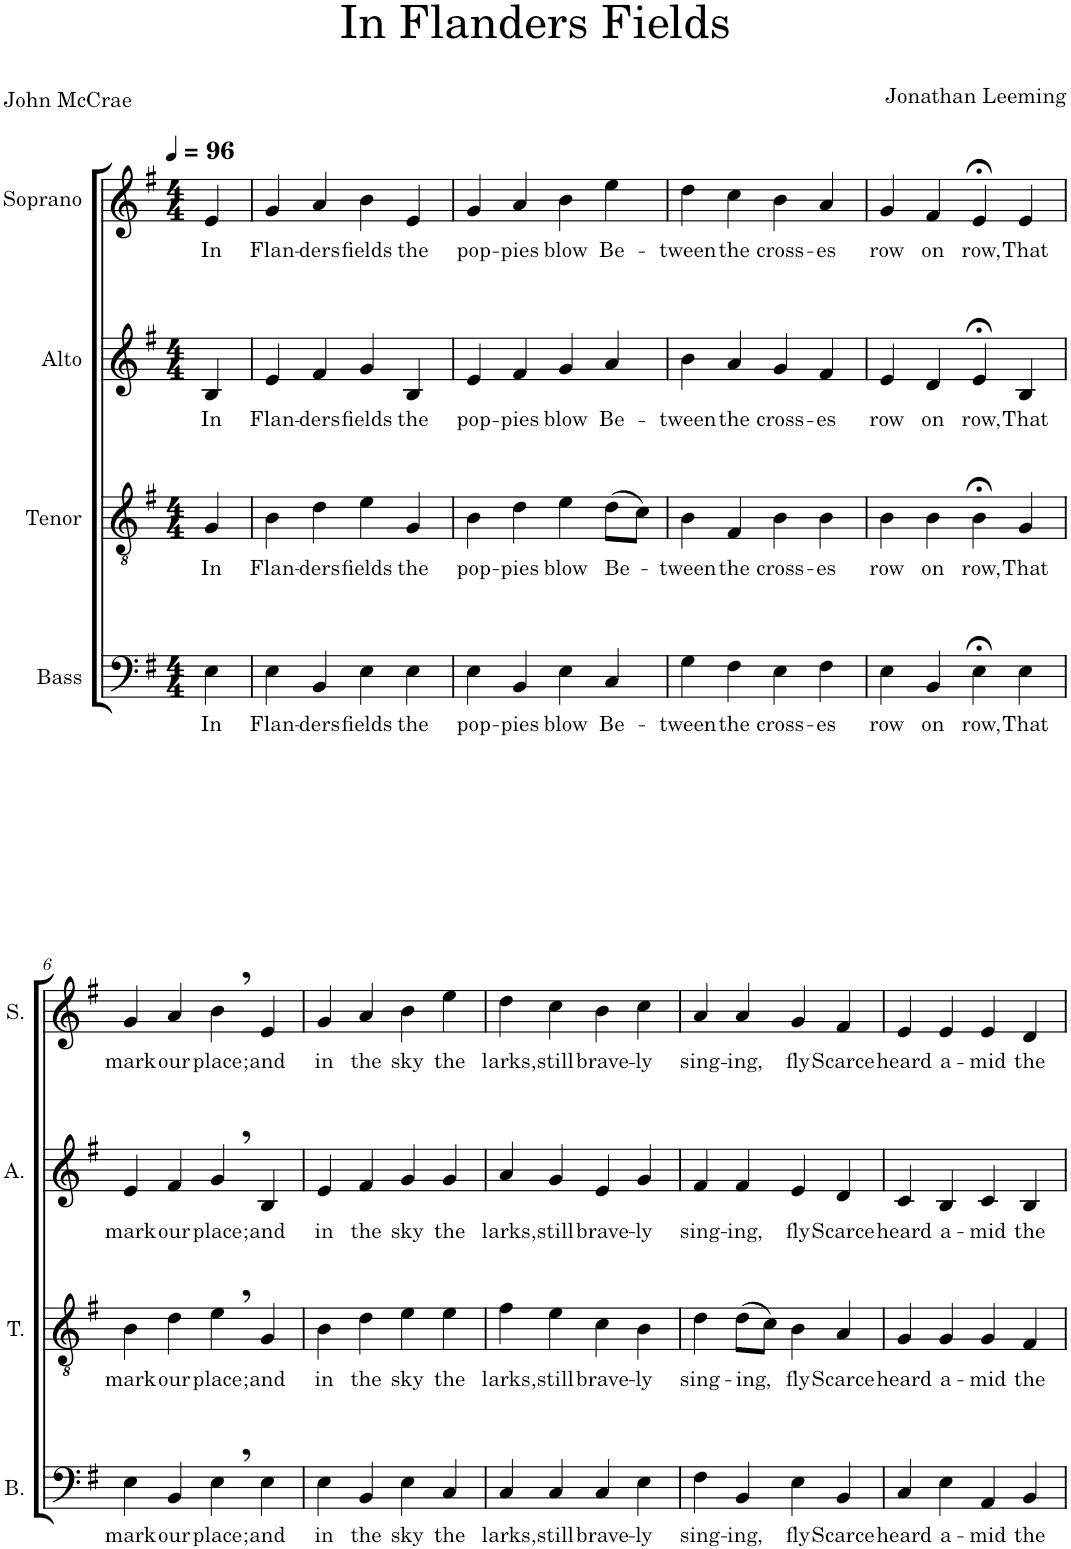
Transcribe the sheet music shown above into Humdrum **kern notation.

**kern	**text	**kern	**text	**kern	**text	**kern	**text
*part4	*part4	*part3	*part3	*part2	*part2	*part1	*part1
*staff4	*staff4	*staff3	*staff3	*staff2	*staff2	*staff1	*staff1
*I"Bass	*	*I"Tenor	*	*I"Alto	*	*I"Soprano	*
*I'B.	*	*I'T.	*	*I'A.	*	*I'S.	*
*clefF4	*	*clefGv2	*	*clefG2	*	*clefG2	*
*k[f#]	*	*k[f#]	*	*k[f#]	*	*k[f#]	*
*M4/4	*	*M4/4	*	*M4/4	*	*M4/4	*
*MM96	*	*MM96	*	*MM96	*	*MM96	*
=1	=1	=1	=1	=1	=1	=1	=1
!	!LO:LY:b	!	!LO:LY:b	!	!LO:LY:b	!	!LO:LY:b
4E\	In	4G/	In	4B/	In	4e/	In
=2	=2	=2	=2	=2	=2	=2	=2
!	!LO:LY:b	!	!LO:LY:b	!	!LO:LY:b	!	!LO:LY:b
4E\	Flan-	4B\	Flan-	4e/	Flan-	4g/	Flan-
!	!LO:LY:b	!	!LO:LY:b	!	!LO:LY:b	!	!LO:LY:b
4BB/	-ders	4d\	-ders	4f#/	-ders	4a/	-ders
!	!LO:LY:b	!	!LO:LY:b	!	!LO:LY:b	!	!LO:LY:b
4E\	fields	4e\	fields	4g/	fields	4b\	fields
!	!LO:LY:b	!	!LO:LY:b	!	!LO:LY:b	!	!LO:LY:b
4E\	the	4G/	the	4B/	the	4e/	the
=3	=3	=3	=3	=3	=3	=3	=3
!	!LO:LY:b	!	!LO:LY:b	!	!LO:LY:b	!	!LO:LY:b
4E\	pop-	4B\	pop-	4e/	pop-	4g/	pop-
!	!LO:LY:b	!	!LO:LY:b	!	!LO:LY:b	!	!LO:LY:b
4BB/	-pies	4d\	-pies	4f#/	-pies	4a/	-pies
!	!LO:LY:b	!	!LO:LY:b	!	!LO:LY:b	!	!LO:LY:b
4E\	blow	4e\	blow	4g/	blow	4b\	blow
!	!LO:LY:b	!	!LO:LY:b	!	!LO:LY:b	!	!LO:LY:b
4C/	Be-	(8d\L	Be-	4a/	Be-	4ee\	Be-
.	.	8c\J)	.	.	.	.	.
=4	=4	=4	=4	=4	=4	=4	=4
!	!LO:LY:b	!	!LO:LY:b	!	!LO:LY:b	!	!LO:LY:b
4G\	-tween	4B\	-tween	4b\	-tween	4dd\	-tween
!	!LO:LY:b	!	!LO:LY:b	!	!LO:LY:b	!	!LO:LY:b
4F#\	the	4F#/	the	4a/	the	4cc\	the
!	!LO:LY:b	!	!LO:LY:b	!	!LO:LY:b	!	!LO:LY:b
4E\	cross-	4B\	cross-	4g/	cross-	4b\	cross-
!	!LO:LY:b	!	!LO:LY:b	!	!LO:LY:b	!	!LO:LY:b
4F#\	-es	4B\	-es	4f#/	-es	4a/	-es
=5	=5	=5	=5	=5	=5	=5	=5
!	!LO:LY:b	!	!LO:LY:b	!	!LO:LY:b	!	!LO:LY:b
4E\	row	4B\	row	4e/	row	4g/	row
!	!LO:LY:b	!	!LO:LY:b	!	!LO:LY:b	!	!LO:LY:b
4BB/	on	4B\	on	4d/	on	4f#/	on
!	!LO:LY:b	!	!LO:LY:b	!	!LO:LY:b	!	!LO:LY:b
4E;<\	row,	4B;<\	row,	4e;</	row,	4e;</	row,
!	!LO:LY:b	!	!LO:LY:b	!	!LO:LY:b	!	!LO:LY:b
4E\	That	4G/	That	4B/	That	4e/	That
!!LO:LB:g=z
=6	=6	=6	=6	=6	=6	=6	=6
!	!LO:LY:b	!	!LO:LY:b	!	!LO:LY:b	!	!LO:LY:b
4E\	mark	4B\	mark	4e/	mark	4g/	mark
!	!LO:LY:b	!	!LO:LY:b	!	!LO:LY:b	!	!LO:LY:b
4BB/	our	4d\	our	4f#/	our	4a/	our
!	!LO:LY:b	!	!LO:LY:b	!	!LO:LY:b	!	!LO:LY:b
4E,\	place;	4e,\	place;	4g,/	place;	4b,\	place;
!	!LO:LY:b	!	!LO:LY:b	!	!LO:LY:b	!	!LO:LY:b
4E\	and	4G/	and	4B/	and	4e/	and
=7	=7	=7	=7	=7	=7	=7	=7
!	!LO:LY:b	!	!LO:LY:b	!	!LO:LY:b	!	!LO:LY:b
4E\	in	4B\	in	4e/	in	4g/	in
!	!LO:LY:b	!	!LO:LY:b	!	!LO:LY:b	!	!LO:LY:b
4BB/	the	4d\	the	4f#/	the	4a/	the
!	!LO:LY:b	!	!LO:LY:b	!	!LO:LY:b	!	!LO:LY:b
4E\	sky	4e\	sky	4g/	sky	4b\	sky
!	!LO:LY:b	!	!LO:LY:b	!	!LO:LY:b	!	!LO:LY:b
4C/	the	4e\	the	4g/	the	4ee\	the
=8	=8	=8	=8	=8	=8	=8	=8
!	!LO:LY:b	!	!LO:LY:b	!	!LO:LY:b	!	!LO:LY:b
4C/	larks,	4f#\	larks,	4a/	larks,	4dd\	larks,
!	!LO:LY:b	!	!LO:LY:b	!	!LO:LY:b	!	!LO:LY:b
4C/	still	4e\	still	4g/	still	4cc\	still
!	!LO:LY:b	!	!LO:LY:b	!	!LO:LY:b	!	!LO:LY:b
4C/	brave-	4c\	brave-	4e/	brave-	4b\	brave-
!	!LO:LY:b	!	!LO:LY:b	!	!LO:LY:b	!	!LO:LY:b
4E\	-ly	4B\	-ly	4g/	-ly	4cc\	-ly
=9	=9	=9	=9	=9	=9	=9	=9
!	!LO:LY:b	!	!LO:LY:b	!	!LO:LY:b	!	!LO:LY:b
4F#\	sing-	4d\	sing-	4f#/	sing-	4a/	sing-
!	!LO:LY:b	!	!LO:LY:b	!	!LO:LY:b	!	!LO:LY:b
4BB/	-ing,	(8d\L	-ing,	4f#/	-ing,	4a/	-ing,
.	.	8c\J)	.	.	.	.	.
!	!LO:LY:b	!	!LO:LY:b	!	!LO:LY:b	!	!LO:LY:b
4E\	fly	4B\	fly	4e/	fly	4g/	fly
!	!LO:LY:b	!	!LO:LY:b	!	!LO:LY:b	!	!LO:LY:b
4BB/	Scarce	4A/	Scarce	4d/	Scarce	4f#/	Scarce
=10	=10	=10	=10	=10	=10	=10	=10
!	!LO:LY:b	!	!LO:LY:b	!	!LO:LY:b	!	!LO:LY:b
4C/	heard	4G/	heard	4c/	heard	4e/	heard
!	!LO:LY:b	!	!LO:LY:b	!	!LO:LY:b	!	!LO:LY:b
4E\	a-	4G/	a-	4B/	a-	4e/	a-
!	!LO:LY:b	!	!LO:LY:b	!	!LO:LY:b	!	!LO:LY:b
4AA/	-mid	4G/	-mid	4c/	-mid	4e/	-mid
!	!LO:LY:b	!	!LO:LY:b	!	!LO:LY:b	!	!LO:LY:b
4BB/	the	4F#/	the	4B/	the	4d/	the
=	=	=	=	=	=	=	=
*-	*-	*-	*-	*-	*-	*-	*-
